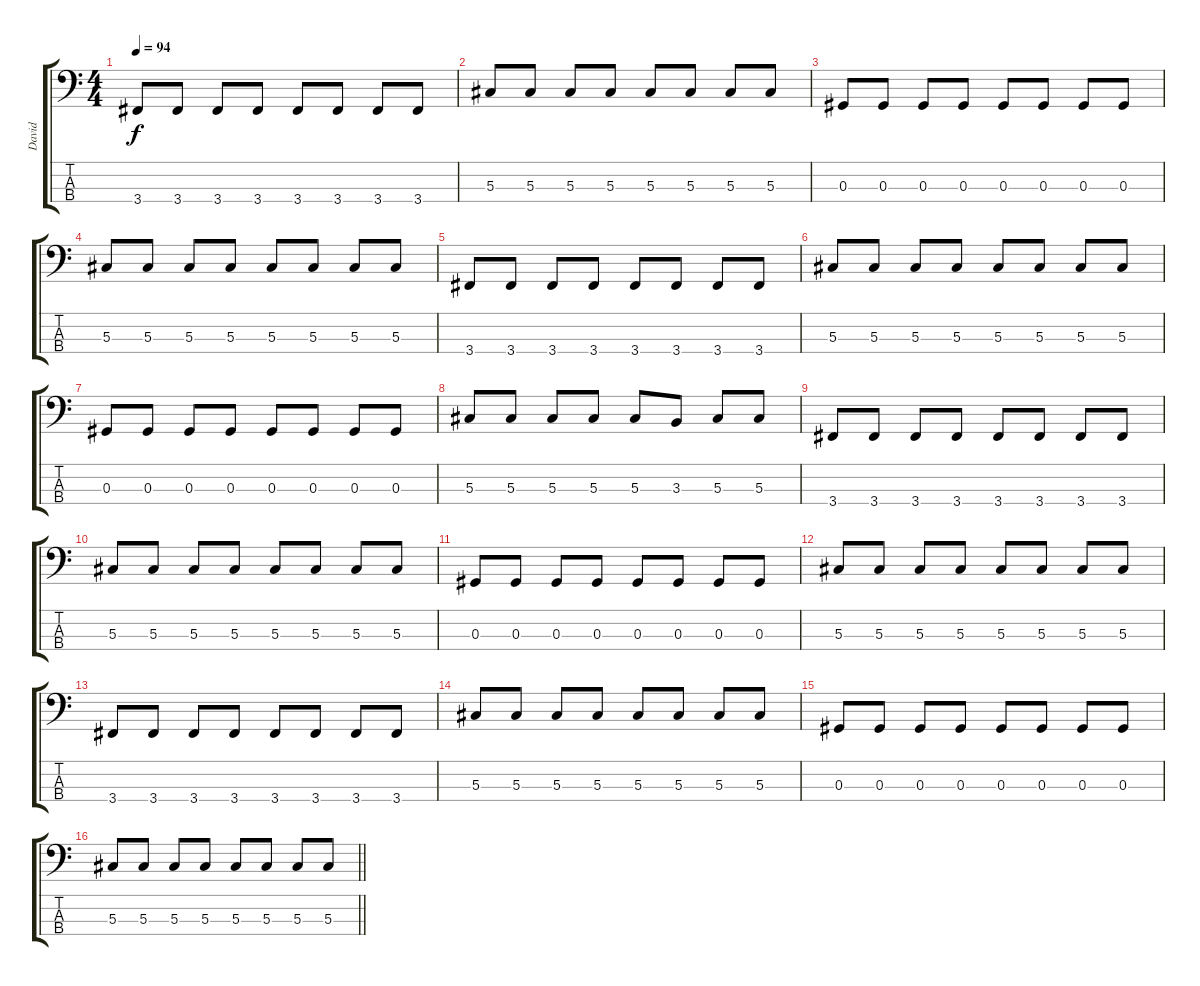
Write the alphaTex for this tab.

\track ("David" "David") {instrument electricbassfinger}
\staff {score tabs}
\tuning (Gb2 Db2 Ab1 Eb1) {hide}
\ts (4 4)
\tempo 94
\clef f4
\ks c
3.4.8{dy f} 3.4.8 3.4.8 3.4.8 3.4.8 3.4.8 3.4.8 3.4.8 |
5.3.8 5.3.8 5.3.8 5.3.8 5.3.8 5.3.8 5.3.8 5.3.8 |
0.3.8 0.3.8 0.3.8 0.3.8 0.3.8 0.3.8 0.3.8 0.3.8 |
5.3.8 5.3.8 5.3.8 5.3.8 5.3.8 5.3.8 5.3.8 5.3.8 |
3.4.8 3.4.8 3.4.8 3.4.8 3.4.8 3.4.8 3.4.8 3.4.8 |
5.3.8 5.3.8 5.3.8 5.3.8 5.3.8 5.3.8 5.3.8 5.3.8 |
0.3.8 0.3.8 0.3.8 0.3.8 0.3.8 0.3.8 0.3.8 0.3.8 |
5.3.8 5.3.8 5.3.8 5.3.8 5.3.8 3.3.8 5.3.8 5.3.8 |
3.4.8 3.4.8 3.4.8 3.4.8 3.4.8 3.4.8 3.4.8 3.4.8 |
5.3.8 5.3.8 5.3.8 5.3.8 5.3.8 5.3.8 5.3.8 5.3.8 |
0.3.8 0.3.8 0.3.8 0.3.8 0.3.8 0.3.8 0.3.8 0.3.8 |
5.3.8 5.3.8 5.3.8 5.3.8 5.3.8 5.3.8 5.3.8 5.3.8 |
3.4.8 3.4.8 3.4.8 3.4.8 3.4.8 3.4.8 3.4.8 3.4.8 |
5.3.8 5.3.8 5.3.8 5.3.8 5.3.8 5.3.8 5.3.8 5.3.8 |
0.3.8 0.3.8 0.3.8 0.3.8 0.3.8 0.3.8 0.3.8 0.3.8 |
\barLineRight lightlight
5.3.8 5.3.8 5.3.8 5.3.8 5.3.8 5.3.8 5.3.8 5.3.8
